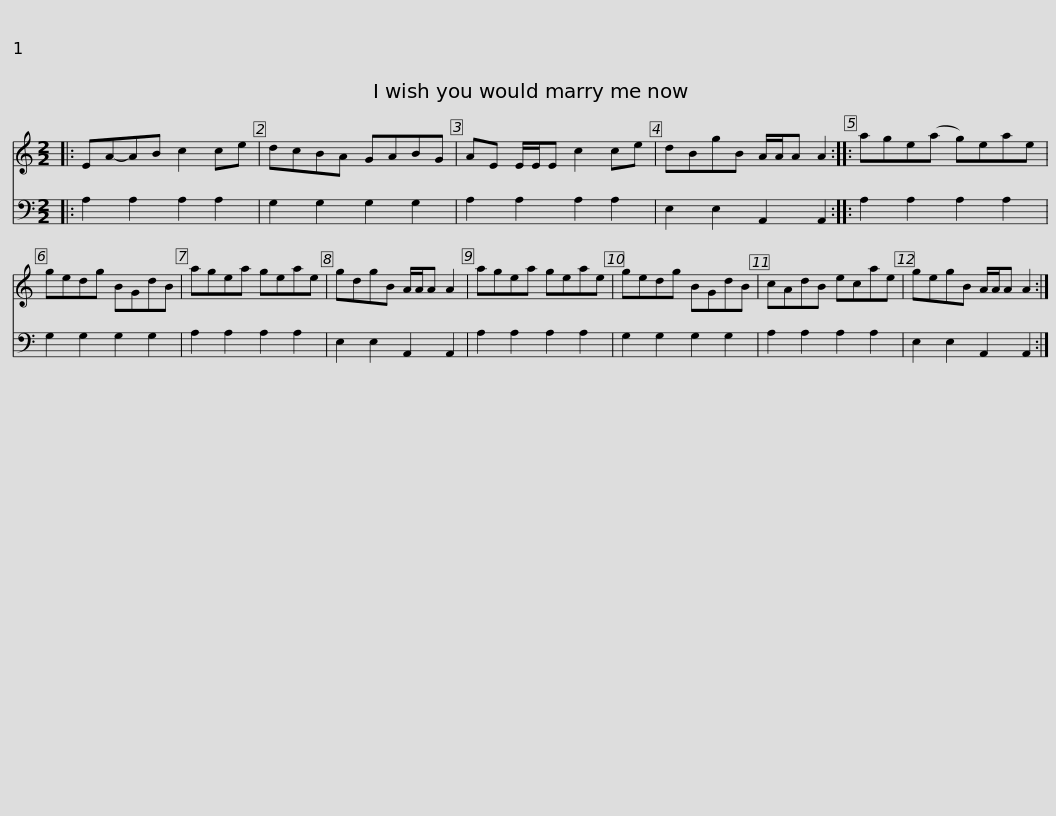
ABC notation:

X:1
%%score 1 2
L:1/8
M:2/2
I:linebreak $
K:C
V:1 treble
V:2 bass
V:1
|: EA-AB c2 ce | dcBA GABG | AE E/E/E c2 ce | dBgB A/A/A A2 :: age(a g)eae |$ %5
 gedg BGdB | agea geae | gdgB A/A/A A2 | agea geae | gedg BGdB |$ %10
 cAdB ecae | gegB A/A/A A2 :| %12
V:2
|: A,2 A,2 A,2 A,2 | G,2 G,2 G,2 G,2 | A,2 A,2 A,2 A,2 | E,2 E,2 A,,2 A,,2 :: A,2 A,2 A,2 A,2 |$ %5
 G,2 G,2 G,2 G,2 | A,2 A,2 A,2 A,2 | E,2 E,2 A,,2 A,,2 | A,2 A,2 A,2 A,2 | G,2 G,2 G,2 G,2 |$ %10
 A,2 A,2 A,2 A,2 | E,2 E,2 A,,2 A,,2 :| %12
